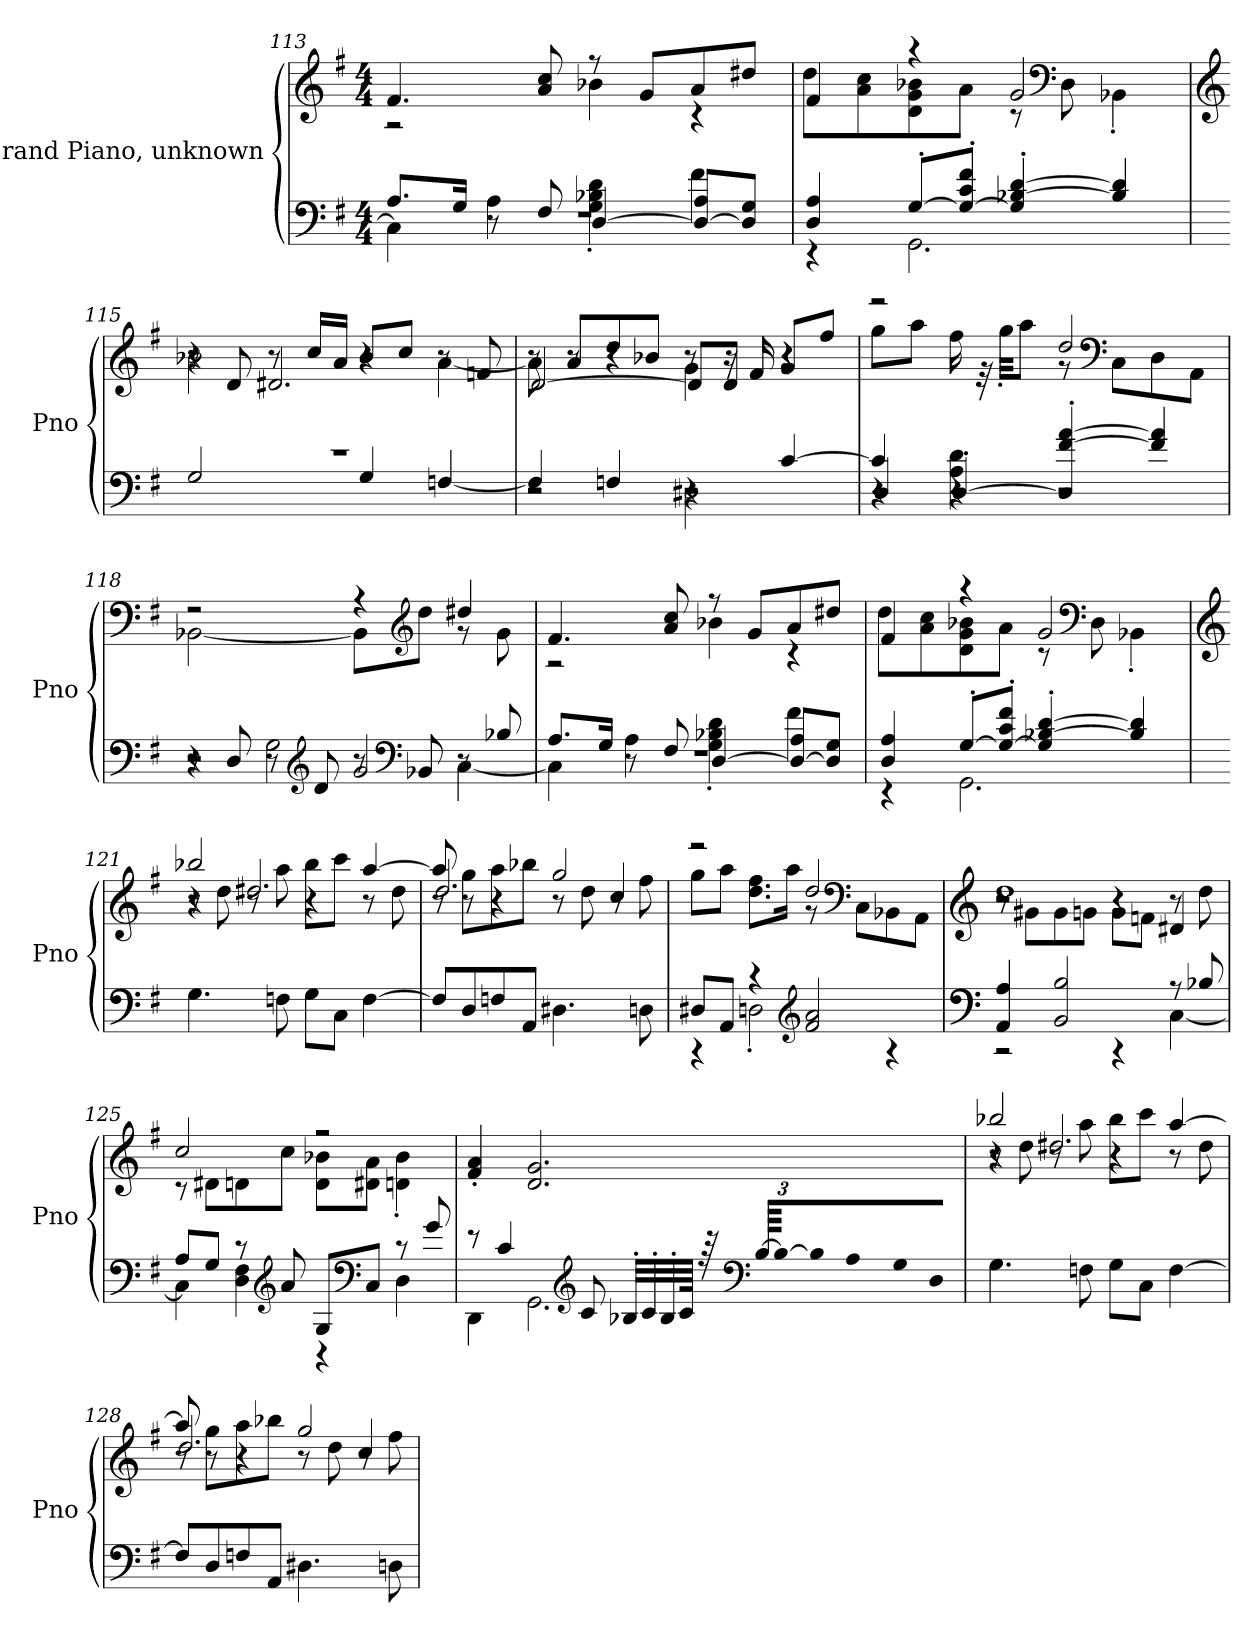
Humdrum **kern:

**kern	**kern
*part1	*part1
*staff2	*staff1
*I"Grand Piano, unknown	*
*I'Pno	*
!!LO:PB:g=z
*clefF4	*clefG2
*k[f#]	*k[f#]
*M4/4	*M4/4
=113	=113
*^	*^
*	*^	*	*
1r	4C\]	8.A/L	4.f#/	2r
.	.	16G/Jk	.	.
.	4A\	8r	.	.
.	.	8F#/	8a/ 8cc/	.
.	4G\' 4B-X\' 4d\'	[4D/	8r	4b-X\
.	.	.	8g/L	.
.	4f#\	8D/_ 8A/L	8a/	4r
.	.	8D/] 8G/J	8dd#X/J	.
*	*v	*v	*	*
=114	=114	=114	=114
4D/ 4A/	4r	4f#/	8dd\L
.	.	.	8a\ 8cc\
[8G'/L	2.GG\	4r	8d\ 8g\ 8b-X\
8G/_' 8c/' 8f#/'J	.	.	8a\J
4G/]' [4B-X/' [4d/'	.	2g/	8r
*	*	*clefF4	*
.	.	.	8D\
4B-/] 4d/]	.	.	4BB-X'\
*	*	*v	*v
=115	=115	=115
*	*	*clefG2
*	*	*^
*	*	*	*^
1r	2G/	8r	2b-X\	4r
.	.	8d/	.	.
.	.	8r	.	2.d#X/
.	.	16cc/LL	.	.
.	.	16a/JJ	.	.
.	4G/	8b-/L	4r	.
.	.	8cc/J	.	.
.	[4Fn/	8r	[4a\	.
.	.	8fn/	.	.
!!LO:LB:g=z	!!	!!
=116	=116	=116	=116	=116
*	*^	*	*	*
2r	2r	4F/]	8r	8a\]	[2d/
.	.	.	8a/L	8r	.
.	.	4Fn/	8dd/	4r	.
.	.	.	8b-X/J	.	.
4r	2D#X\	2r	8r	4g\	8d/L]
.	.	.	16r	.	8d/J
.	.	.	16f#/	.	.
[4c/	.	.	8g/L	4r	4r
.	.	.	8ff#/J	.	.
*	*	*	*	*v	*v
=117	=117	=117	=117	=117
4c/]	4r	4D/	2r	8gg\L
.	.	.	.	8aa\J
4r	4A\ 4d\	[4D'/	.	16ff#\
.	.	.	.	32r
.	.	.	.	32gg'\KKL
.	.	.	.	8aa\J
2r	2r	4D/]' [4f#/' [4a/'	2dd/	8r
*	*	*	*clefF4	*
.	.	.	.	8C\L
.	.	4f#/] 4a/]	.	8D\
.	.	.	.	8AA\J
=118	=118	=118	=118	=118
2r	4r	8r	2r	[2BB-X\
.	.	8D/	.	.
.	2G\	8r	.	.
*clefG2	*	*	*	*
.	.	8d/	.	.
2g/	.	8r	4r	8BB-\L]
*clefF4	*	*	*clefG2	*
.	.	8BB-X/	.	8dd\J
.	[4C\	8r	4dd#X/	8r
.	.	8B-X/	.	8g\
!!LO:LB:g=z	!!
=119	=119	=119	=119	=119
1r	4C\]	8.A/L	4.f#/	2r
.	.	16G/Jk	.	.
.	4A\	8r	.	.
.	.	8F#/	8a/ 8cc/	.
.	4G\' 4B-X\' 4d\'	[4D/	8r	4b-X\
.	.	.	8g/L	.
.	4f#\	8D/_ 8A/L	8a/	4r
.	.	8D/] 8G/J	8dd#X/J	.
*	*v	*v	*	*
=120	=120	=120	=120
4D/ 4A/	4r	4f#/	8dd\L
.	.	.	8a\ 8cc\
[8G'/L	2.GG\	4r	8d\ 8g\ 8b-X\
8G/_' 8c/' 8f#/'J	.	.	8a\J
4G/]' [4B-X/' [4d/'	.	2g/	8r
*	*	*clefF4	*
.	.	.	8D\
4B-/] 4d/]	.	.	4BB-X'\
*v	*v	*	*
*	*v	*v
=121	=121
*	*clefG2
*	*^
*	*	*^
4.G\	2bb-X/	8r	4r
.	.	8dd\	.
.	.	8r	2.dd#X/
8Fn\	.	8aa\	.
8G\L	4r	8bb-\L	.
8C\J	.	8ccc\J	.
[4F\	[4aa/	8r	.
.	.	8dd#\	.
!!LO:LB:g=z	!!	!!
=122	=122	=122	=122
8F/L]	8aa/]	8r	2.dd/
8D/	8r	8gg\L	.
8Fn/	4r	8aa\	.
8AA/J	.	8bb-X\J	.
4.D#X\	2gg/	8r	.
.	.	8dd\	.
.	.	8r	4cc/
8Dn\	.	8ff#\	.
*	*	*v	*v
=123	=123	=123
*^	*	*
8D#X/L	4r	2r	8gg\L
8AA/J	.	.	8aa\J
4r	2Dn'\	.	8.dd\ 8.ff#\L
.	.	.	16aa\Jk
*clefG2	*	*	*
2f#/ 2a/	.	2dd/	8r
*	*	*clefF4	*
.	.	.	8C\L
.	4r	.	8BB-X\
.	.	.	8AA\J
*	*	*v	*v
=124	=124	=124
*clefF4	*	*clefG2
*	*	*^
*	*	*	*^
4AA/ 4A/	2r	1dd	8r	2r
.	.	.	8g#X\L	.
2BB/ 2B/	.	.	8g#\	.
.	.	.	8gn\J	.
.	4r	.	8g\L	4r
.	.	.	8fn\J	.
8r	[4C\	.	8r	4d#X/
8B-X/	.	.	8dd\	.
*	*	*	*v	*v
!!LO:LB:g=z
=125	=125	=125	=125
8A/L	4C\]	2cc/	8r
8G/J	.	.	8d#X\L
8r	4D\ 4F#\	.	8dn\
*clefG2	*	*	*
8a/	.	.	8cc\J
8G/L	4r	2r	8d\ 8b-X\L
*clefF4	*	*	*
8C/J	.	.	8d#X\ 8a\J
8r	4D\	.	4dn\' 4b-\'
8g/	.	.	.
*	*	*v	*v
=126	=126	=126
8r	4DD\	4f#/' 4a/'
4c/	.	.
.	2.GG\	2.d/ 2.g/
*clefG2	*	*
8c/	.	.
*Xbrackettup	*	*
48B-X'/LLL	.	.
48c'/	.	.
48B-'/	.	.
*brackettup	*	*
96c/JJJk	.	.
96r	.	.
*clefF4	*	*
[96B-/KLLL	.	.
32B-/J_	.	.
16B-/]	.	.
16A/J	.	.
8G/	.	.
8D/J	.	.
*v	*v	*
!!LO:PB:g=z
=127	=127
*	*^
*	*	*^
4.G\	2bb-X/	8r	4r
.	.	8dd\	.
.	.	8r	2.dd#X/
8Fn\	.	8aa\	.
8G\L	4r	8bb-\L	.
8C\J	.	8ccc\J	.
[4F\	[4aa/	8r	.
.	.	8dd#\	.
=128	=128	=128	=128
8F/L]	8aa/]	8r	2.dd/
8D/	8r	8gg\L	.
8Fn/	4r	8aa\	.
8AA/J	.	8bb-X\J	.
4.D#X\	2gg/	8r	.
.	.	8dd\	.
.	.	8r	4cc/
8Dn\	.	8ff#\	.
*	*v	*v	*v
=	=
*-	*-
